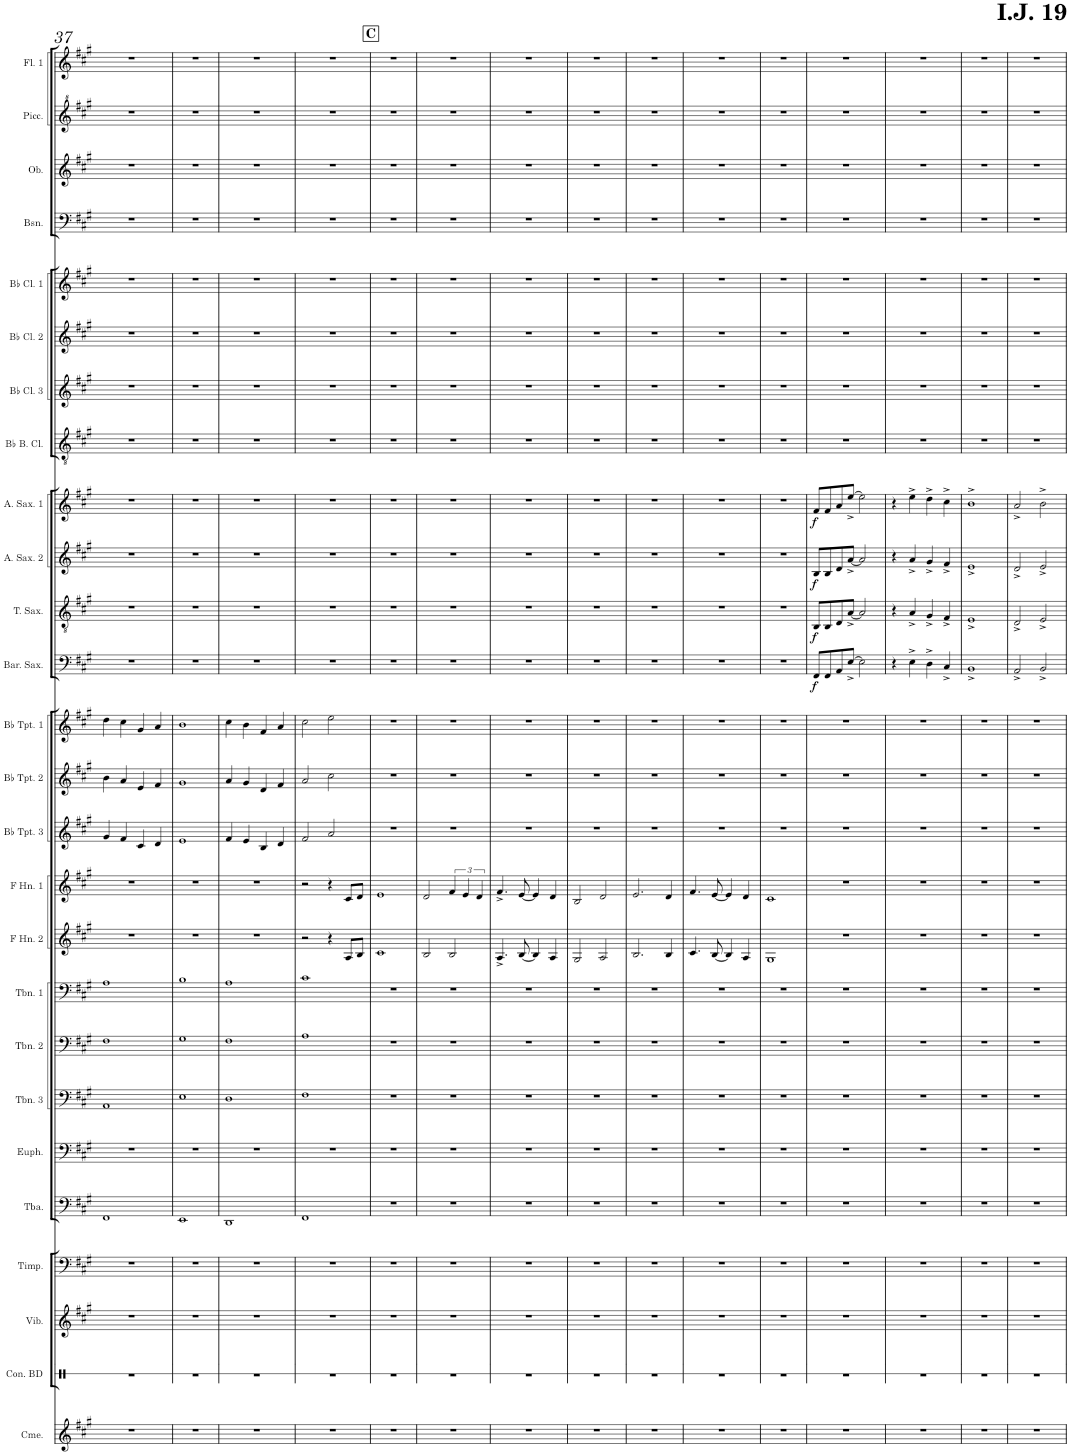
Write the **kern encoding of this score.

**kern	**kern	**kern	**kern	**kern	**kern	**kern	**kern	**kern	**kern	**kern	**kern	**kern	**kern	**kern	**dynam	**kern	**dynam	**kern	**dynam	**kern	**dynam	**kern	**kern	**kern	**kern	**kern	**kern	**kern	**kern
*part26	*part25	*part24	*part23	*part22	*part21	*part20	*part19	*part18	*part17	*part16	*part15	*part14	*part13	*part12	*part12	*part11	*part11	*part10	*part10	*part9	*part9	*part8	*part7	*part6	*part5	*part4	*part3	*part2	*part1
*staff26	*staff25	*staff24	*staff23	*staff22	*staff21	*staff20	*staff19	*staff18	*staff17	*staff16	*staff15	*staff14	*staff13	*staff12	*staff12	*staff11	*staff11	*staff10	*staff10	*staff9	*staff9	*staff8	*staff7	*staff6	*staff5	*staff4	*staff3	*staff2	*staff1
*I"Chimes	*I"Concert Snare Drum	*I"Vibraphone	*I"Timpani	*I"Tuba	*I"Euphonium	*I"Trombone 3	*I"Trombone 2	*I"Trombone 1	*I"Horn in F 2	*I"Horn in F 1	*I"Bb Trumpet 3	*I"Bb Trumpet 2	*I"Bb Trumpet 1	*I"Baritone Saxophone	*	*I"Tenor Saxophone	*	*I"Alto Saxophone 2	*	*I"Alto Saxophone 1	*	*I"Bb Bass Clarinet	*I"Bb Clarinet 3	*I"Bb Clarinet 2	*I"Bb Clarinet 1	*I"Bassoon	*I"Oboe	*I"Flute 2	*I"Flute 1
*I'Cme.	*I'Con. Sn.	*I'Vib.	*I'Timp.	*I'Tba.	*I'Euph.	*I'Tbn. 3	*I'Tbn. 2	*I'Tbn. 1	*	*	*I'Bb Tpt. 3	*I'Bb Tpt. 2	*I'Bb Tpt. 1	*I'Bar. Sax.	*	*I'T. Sax.	*	*I'A. Sax. 2	*	*I'A. Sax. 1	*	*I'Bb B. Cl.	*I'Bb Cl. 3	*I'Bb Cl. 2	*I'Bb Cl. 1	*I'Bsn.	*I'Ob.	*I'Fl. 2	*I'Fl. 1
!!LO:PB:g=z
*clefG2	*clefX	*clefG2	*clefF4	*clefF4	*clefF4	*clefF4	*clefF4	*clefF4	*clefG2	*clefG2	*clefG2	*clefG2	*clefG2	*clefF4	*	*clefGv2	*	*clefG2	*	*clefG2	*	*clefGv2	*clefG2	*clefG2	*clefG2	*clefF4	*clefG2	*clefG^2	*clefG2
*	*	*	*	*	*	*	*	*	*ITrd4c7	*ITrd4c7	*ITrd1c2	*ITrd1c2	*ITrd1c2	*ITrd12c21	*	*ITrd8c14	*	*ITrd5c9	*	*ITrd5c9	*	*ITrd8c14	*ITrd1c2	*ITrd1c2	*ITrd1c2	*	*	*	*
*k[f#c#g#]	*k[]	*k[f#c#g#]	*k[f#c#g#]	*k[f#c#g#]	*k[f#c#g#]	*k[f#c#g#]	*k[f#c#g#]	*k[f#c#g#]	*k[f#c#g#]	*k[f#c#g#]	*k[f#c#g#]	*k[f#c#g#]	*k[f#c#g#]	*k[f#c#g#]	*	*k[f#c#g#]	*	*k[f#c#g#]	*	*k[f#c#g#]	*	*k[f#c#g#]	*k[f#c#g#]	*k[f#c#g#]	*k[f#c#g#]	*k[f#c#g#]	*k[f#c#g#]	*k[f#c#g#]	*k[f#c#g#]
*M4/4	*M4/4	*M4/4	*M4/4	*M4/4	*M4/4	*M4/4	*M4/4	*M4/4	*M4/4	*M4/4	*M4/4	*M4/4	*M4/4	*M4/4	*	*M4/4	*	*M4/4	*	*M4/4	*	*M4/4	*M4/4	*M4/4	*M4/4	*M4/4	*M4/4	*M4/4	*M4/4
=37	=37	=37	=37	=37	=37	=37	=37	=37	=37	=37	=37	=37	=37	=37	=37	=37	=37	=37	=37	=37	=37	=37	=37	=37	=37	=37	=37	=37	=37
1r	1r	1r	1r	1FF#	1r	1AA	1F#	1A	1r	1r	4g#/	4b\	4dd\	1r	.	1r	.	1r	.	1r	.	1r	1r	1r	1r	1r	1r	1r	1r
.	.	.	.	.	.	.	.	.	.	.	4f#/	4a/	4cc#\	.	.	.	.	.	.	.	.	.	.	.	.	.	.	.	.
.	.	.	.	.	.	.	.	.	.	.	4c#/	4e/	4g#/	.	.	.	.	.	.	.	.	.	.	.	.	.	.	.	.
.	.	.	.	.	.	.	.	.	.	.	4d/	4f#/	4a/	.	.	.	.	.	.	.	.	.	.	.	.	.	.	.	.
=38	=38	=38	=38	=38	=38	=38	=38	=38	=38	=38	=38	=38	=38	=38	=38	=38	=38	=38	=38	=38	=38	=38	=38	=38	=38	=38	=38	=38	=38
1r	1r	1r	1r	1EE	1r	1E	1G#	1B	1r	1r	1e	1g#	1b	1r	.	1r	.	1r	.	1r	.	1r	1r	1r	1r	1r	1r	1r	1r
=39	=39	=39	=39	=39	=39	=39	=39	=39	=39	=39	=39	=39	=39	=39	=39	=39	=39	=39	=39	=39	=39	=39	=39	=39	=39	=39	=39	=39	=39
1r	1r	1r	1r	1DD	1r	1D	1F#	1A	1r	1r	4f#/	4a/	4cc#\	1r	.	1r	.	1r	.	1r	.	1r	1r	1r	1r	1r	1r	1r	1r
.	.	.	.	.	.	.	.	.	.	.	4e/	4g#/	4b\	.	.	.	.	.	.	.	.	.	.	.	.	.	.	.	.
.	.	.	.	.	.	.	.	.	.	.	4B/	4d/	4f#/	.	.	.	.	.	.	.	.	.	.	.	.	.	.	.	.
.	.	.	.	.	.	.	.	.	.	.	4d/	4f#/	4a/	.	.	.	.	.	.	.	.	.	.	.	.	.	.	.	.
=40	=40	=40	=40	=40	=40	=40	=40	=40	=40	=40	=40	=40	=40	=40	=40	=40	=40	=40	=40	=40	=40	=40	=40	=40	=40	=40	=40	=40	=40
1r	1r	1r	1r	1FF#	1r	1F#	1A	1c#	2r	2r	2f#/	2a/	2cc#\	1r	.	1r	.	1r	.	1r	.	1r	1r	1r	1r	1r	1r	1r	1r
.	.	.	.	.	.	.	.	.	4r	4r	2a/	2cc#\	2ee\	.	.	.	.	.	.	.	.	.	.	.	.	.	.	.	.
.	.	.	.	.	.	.	.	.	8A/L	8c#/L	.	.	.	.	.	.	.	.	.	.	.	.	.	.	.	.	.	.	.
.	.	.	.	.	.	.	.	.	8B/J	8d/J	.	.	.	.	.	.	.	.	.	.	.	.	.	.	.	.	.	.	.
!!LO:REH:place=s1:a:B:cj:fs=14:t=C
=41	=41	=41	=41	=41	=41	=41	=41	=41	=41	=41	=41	=41	=41	=41	=41	=41	=41	=41	=41	=41	=41	=41	=41	=41	=41	=41	=41	=41	=41
1r	1r	1r	1r	1r	1r	1r	1r	1r	1c#	1e	1r	1r	1r	1r	.	1r	.	1r	.	1r	.	1r	1r	1r	1r	1r	1r	1r	1r
=42	=42	=42	=42	=42	=42	=42	=42	=42	=42	=42	=42	=42	=42	=42	=42	=42	=42	=42	=42	=42	=42	=42	=42	=42	=42	=42	=42	=42	=42
1r	1r	1r	1r	1r	1r	1r	1r	1r	2B/	2d/	1r	1r	1r	1r	.	1r	.	1r	.	1r	.	1r	1r	1r	1r	1r	1r	1r	1r
.	.	.	.	.	.	.	.	.	2B/	6f#/	.	.	.	.	.	.	.	.	.	.	.	.	.	.	.	.	.	.	.
.	.	.	.	.	.	.	.	.	.	6e/	.	.	.	.	.	.	.	.	.	.	.	.	.	.	.	.	.	.	.
.	.	.	.	.	.	.	.	.	.	6d/	.	.	.	.	.	.	.	.	.	.	.	.	.	.	.	.	.	.	.
=43	=43	=43	=43	=43	=43	=43	=43	=43	=43	=43	=43	=43	=43	=43	=43	=43	=43	=43	=43	=43	=43	=43	=43	=43	=43	=43	=43	=43	=43
1r	1r	1r	1r	1r	1r	1r	1r	1r	4.A^/	4.f#^/	1r	1r	1r	1r	.	1r	.	1r	.	1r	.	1r	1r	1r	1r	1r	1r	1r	1r
.	.	.	.	.	.	.	.	.	[8B/	[8e/	.	.	.	.	.	.	.	.	.	.	.	.	.	.	.	.	.	.	.
.	.	.	.	.	.	.	.	.	4B/]	4e/]	.	.	.	.	.	.	.	.	.	.	.	.	.	.	.	.	.	.	.
.	.	.	.	.	.	.	.	.	4A/	4d/	.	.	.	.	.	.	.	.	.	.	.	.	.	.	.	.	.	.	.
=44	=44	=44	=44	=44	=44	=44	=44	=44	=44	=44	=44	=44	=44	=44	=44	=44	=44	=44	=44	=44	=44	=44	=44	=44	=44	=44	=44	=44	=44
1r	1r	1r	1r	1r	1r	1r	1r	1r	2G#/	2B/	1r	1r	1r	1r	.	1r	.	1r	.	1r	.	1r	1r	1r	1r	1r	1r	1r	1r
.	.	.	.	.	.	.	.	.	2A/	2d/	.	.	.	.	.	.	.	.	.	.	.	.	.	.	.	.	.	.	.
=45	=45	=45	=45	=45	=45	=45	=45	=45	=45	=45	=45	=45	=45	=45	=45	=45	=45	=45	=45	=45	=45	=45	=45	=45	=45	=45	=45	=45	=45
1r	1r	1r	1r	1r	1r	1r	1r	1r	2.B/	2.e/	1r	1r	1r	1r	.	1r	.	1r	.	1r	.	1r	1r	1r	1r	1r	1r	1r	1r
.	.	.	.	.	.	.	.	.	4B/	4d/	.	.	.	.	.	.	.	.	.	.	.	.	.	.	.	.	.	.	.
=46	=46	=46	=46	=46	=46	=46	=46	=46	=46	=46	=46	=46	=46	=46	=46	=46	=46	=46	=46	=46	=46	=46	=46	=46	=46	=46	=46	=46	=46
1r	1r	1r	1r	1r	1r	1r	1r	1r	4.c#/	4.f#/	1r	1r	1r	1r	.	1r	.	1r	.	1r	.	1r	1r	1r	1r	1r	1r	1r	1r
.	.	.	.	.	.	.	.	.	[8B/	[8e/	.	.	.	.	.	.	.	.	.	.	.	.	.	.	.	.	.	.	.
.	.	.	.	.	.	.	.	.	4B/]	4e/]	.	.	.	.	.	.	.	.	.	.	.	.	.	.	.	.	.	.	.
.	.	.	.	.	.	.	.	.	4A/	4d/	.	.	.	.	.	.	.	.	.	.	.	.	.	.	.	.	.	.	.
=47	=47	=47	=47	=47	=47	=47	=47	=47	=47	=47	=47	=47	=47	=47	=47	=47	=47	=47	=47	=47	=47	=47	=47	=47	=47	=47	=47	=47	=47
1r	1r	1r	1r	1r	1r	1r	1r	1r	1G#	1c#	1r	1r	1r	1r	.	1r	.	1r	.	1r	.	1r	1r	1r	1r	1r	1r	1r	1r
=48	=48	=48	=48	=48	=48	=48	=48	=48	=48	=48	=48	=48	=48	=48	=48	=48	=48	=48	=48	=48	=48	=48	=48	=48	=48	=48	=48	=48	=48
!	!	!	!	!	!	!	!	!	!	!	!	!	!	!	!LO:DY:b	!	!LO:DY:b	!	!LO:DY:b	!	!LO:DY:b	!	!	!	!	!	!	!	!
1r	1r	1r	1r	1r	1r	1r	1r	1r	1r	1r	1r	1r	1r	8FF#/L	f	8BB/L	f	8B/L	f	8f#/L	f	1r	1r	1r	1r	1r	1r	1r	1r
.	.	.	.	.	.	.	.	.	.	.	.	.	.	8FF#/	.	8BB/	.	8B/	.	8f#/	.	.	.	.	.	.	.	.	.
.	.	.	.	.	.	.	.	.	.	.	.	.	.	8AA/	.	8D/	.	8d/	.	8a/	.	.	.	.	.	.	.	.	.
.	.	.	.	.	.	.	.	.	.	.	.	.	.	[8E^/J	.	[8A^/J	.	[8a^/J	.	[8ee^/J	.	.	.	.	.	.	.	.	.
.	.	.	.	.	.	.	.	.	.	.	.	.	.	2E\]	.	2A/]	.	2a/]	.	2ee\]	.	.	.	.	.	.	.	.	.
=49	=49	=49	=49	=49	=49	=49	=49	=49	=49	=49	=49	=49	=49	=49	=49	=49	=49	=49	=49	=49	=49	=49	=49	=49	=49	=49	=49	=49	=49
1r	1r	1r	1r	1r	1r	1r	1r	1r	1r	1r	1r	1r	1r	4r	.	4r	.	4r	.	4r	.	1r	1r	1r	1r	1r	1r	1r	1r
.	.	.	.	.	.	.	.	.	.	.	.	.	.	4E^\	.	4A^/	.	4a^/	.	4ee^\	.	.	.	.	.	.	.	.	.
.	.	.	.	.	.	.	.	.	.	.	.	.	.	4D^\	.	4G#^/	.	4g#^/	.	4dd^\	.	.	.	.	.	.	.	.	.
.	.	.	.	.	.	.	.	.	.	.	.	.	.	4C#^/	.	4F#^/	.	4f#^/	.	4cc#^\	.	.	.	.	.	.	.	.	.
=50	=50	=50	=50	=50	=50	=50	=50	=50	=50	=50	=50	=50	=50	=50	=50	=50	=50	=50	=50	=50	=50	=50	=50	=50	=50	=50	=50	=50	=50
1r	1r	1r	1r	1r	1r	1r	1r	1r	1r	1r	1r	1r	1r	1BB^	.	1E^	.	1e^	.	1b^	.	1r	1r	1r	1r	1r	1r	1r	1r
=51	=51	=51	=51	=51	=51	=51	=51	=51	=51	=51	=51	=51	=51	=51	=51	=51	=51	=51	=51	=51	=51	=51	=51	=51	=51	=51	=51	=51	=51
1r	1r	1r	1r	1r	1r	1r	1r	1r	1r	1r	1r	1r	1r	2AA^/	.	2D^/	.	2d^/	.	2a^/	.	1r	1r	1r	1r	1r	1r	1r	1r
.	.	.	.	.	.	.	.	.	.	.	.	.	.	2BB^/	.	2E^/	.	2e^/	.	2b^\	.	.	.	.	.	.	.	.	.
=	=	=	=	=	=	=	=	=	=	=	=	=	=	=	=	=	=	=	=	=	=	=	=	=	=	=	=	=	=
*-	*-	*-	*-	*-	*-	*-	*-	*-	*-	*-	*-	*-	*-	*-	*-	*-	*-	*-	*-	*-	*-	*-	*-	*-	*-	*-	*-	*-	*-
